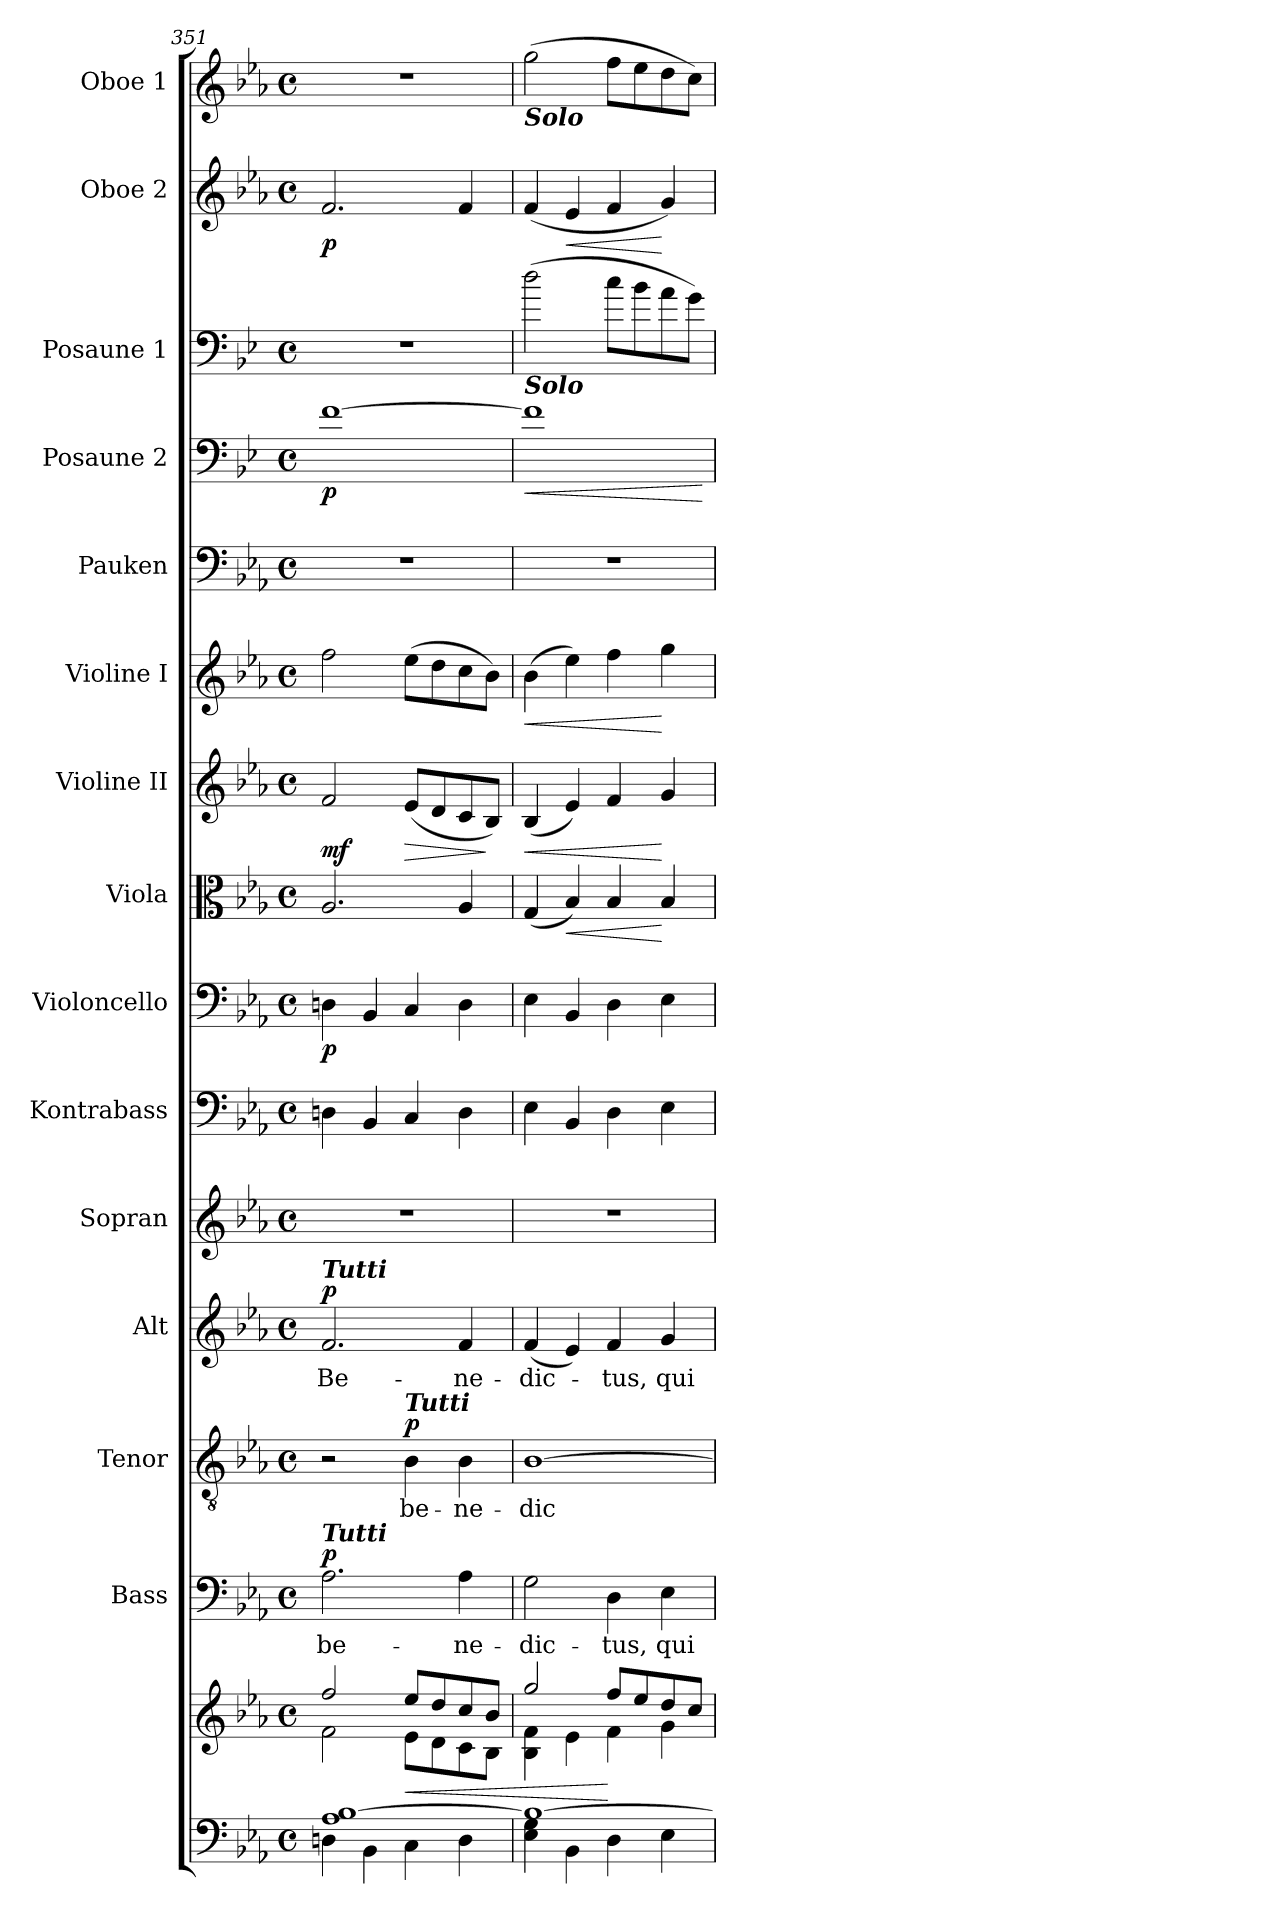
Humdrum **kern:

**kern	**kern	**dynam	**kern	**text	**dynam	**kern	**text	**dynam	**kern	**text	**dynam	**kern	**kern	**kern	**dynam	**kern	**dynam	**kern	**dynam	**kern	**dynam	**kern	**kern	**dynam	**kern	**kern	**dynam	**kern
*part15	*part15	*part15	*part14	*part14	*part14	*part13	*part13	*part13	*part12	*part12	*part12	*part11	*part10	*part9	*part9	*part8	*part8	*part7	*part7	*part6	*part6	*part5	*part4	*part4	*part3	*part2	*part2	*part1
*staff16	*staff15	*staff15/16	*staff14	*staff14	*staff14	*staff13	*staff13	*staff13	*staff12	*staff12	*staff12	*staff11	*staff10	*staff9	*staff9	*staff8	*staff8	*staff7	*staff7	*staff6	*staff6	*staff5	*staff4	*staff4	*staff3	*staff2	*staff2	*staff1
*	*	*	*I"Bass	*	*	*I"Tenor	*	*	*I"Alt	*	*	*I"Sopran	*I"Kontrabass	*I"Violoncello	*	*I"Viola	*	*I"Violine II	*	*I"Violine I	*	*I"Pauken	*I"Posaune 2	*	*I"Posaune 1	*I"Oboe 2	*	*I"Oboe 1
*	*	*	*I'B.	*	*	*I'T.	*	*	*I'A.	*	*	*I'S.	*I'Kb.	*I'Vc.	*	*I'Vla.	*	*I'Vl. II	*	*I'Vl. I	*	*I'Pk.	*I'Pos. 2	*	*I'Pos. 1	*I'Ob. 2	*	*I'Ob. 1
*clefF4	*clefG2	*	*clefF4	*	*	*clefGv2	*	*	*clefG2	*	*	*clefG2	*clefF4	*clefF4	*	*clefC3	*	*clefG2	*	*clefG2	*	*clefF4	*clefF4	*	*clefF4	*clefG2	*	*clefG2
*	*	*	*	*	*	*	*	*	*	*	*	*	*ITrd7c12	*	*	*	*	*	*	*	*	*	*ITrd4c7	*	*ITrd4c7	*	*	*
*k[b-e-a-]	*k[b-e-a-]	*	*k[b-e-a-]	*	*	*k[b-e-a-]	*	*	*k[b-e-a-]	*	*	*k[b-e-a-]	*k[b-e-a-]	*k[b-e-a-]	*	*k[b-e-a-]	*	*k[b-e-a-]	*	*k[b-e-a-]	*	*k[b-e-a-]	*k[b-e-a-]	*	*k[b-e-a-]	*k[b-e-a-]	*	*k[b-e-a-]
*E-:	*E-:	*	*E-:	*	*	*E-:	*	*	*E-:	*	*	*E-:	*E-:	*E-:	*	*E-:	*	*E-:	*	*E-:	*	*E-:	*E-:	*	*E-:	*E-:	*	*E-:
*M4/4	*M4/4	*	*M4/4	*	*	*M4/4	*	*	*M4/4	*	*	*M4/4	*M4/4	*M4/4	*	*M4/4	*	*M4/4	*	*M4/4	*	*M4/4	*M4/4	*	*M4/4	*M4/4	*	*M4/4
*met(c)	*met(c)	*	*met(c)	*	*	*met(c)	*	*	*met(c)	*	*	*met(c)	*met(c)	*met(c)	*	*met(c)	*	*met(c)	*	*met(c)	*	*met(c)	*met(c)	*	*met(c)	*met(c)	*	*met(c)
=351	=351	=351	=351	=351	=351	=351	=351	=351	=351	=351	=351	=351	=351	=351	=351	=351	=351	=351	=351	=351	=351	=351	=351	=351	=351	=351	=351	=351
*^	*^	*	*	*	*	*	*	*	*	*	*	*	*	*	*	*	*	*	*	*	*	*	*	*	*	*	*	*
!	!	!	!	!	!	!	!	!	!	!	!LO:TX:a:Bi:t=Tutti	!	!	!	!	!	!	!	!	!	!	!	!	!	!	!	!	!	!	!
!	!	!	!	!	!LO:TX:a:Bi:t=Tutti	!	!	!	!	!	!	!	!	!	!	!	!	!	!	!	!	!	!	!	!	!	!	!	!	!
!	!	!	!	!	!	!LO:LY:b	!LO:DY:a	!	!	!	!	!LO:LY:b	!LO:DY:a	!	!	!	!LO:DY:b	!	!	!	!LO:DY:b	!	!	!	!	!LO:DY:b	!	!	!LO:DY:b	!
1A- [>1B-	4Dn\	2ff/	2f\	.	2.A-\	be-	p	2r	.	.	2.f/	Be-	p	1r	4DDn\	4Dn\	p	2.A-/	.	2f/	mf	2ff\	.	1r	[1B-	p	1r	2.f/	p	1r
.	4BB-\	.	.	.	.	.	.	.	.	.	.	.	.	.	4BBB-/	4BB-/	.	.	.	.	.	.	.	.	.	.	.	.	.	.
!	!	!	!	!	!	!	!	!LO:TX:a:Bi:t=Tutti	!	!	!	!	!	!	!	!	!	!	!	!	!	!	!	!	!	!	!	!	!	!
!	!	!	!	!LO:HP:b	!	!	!	!	!LO:LY:b	!LO:DY:a	!	!	!	!	!	!	!	!	!	!	!LO:HP:b	!	!	!	!	!	!	!	!	!
.	4C\	8ee-/L	8e-\L	<	.	.	.	4B-\	be-	p	.	.	.	.	4CC/	4C/	.	.	.	(<8e-/L	>	(>8ee-\L	.	.	.	.	.	.	.	.
.	.	8dd/	8d\	.	.	.	.	.	.	.	.	.	.	.	.	.	.	.	.	8d/	.	8dd\	.	.	.	.	.	.	.	.
!	!	!	!	!	!	!LO:LY:b	!	!	!LO:LY:b	!	!	!LO:LY:b	!	!	!	!	!	!	!	!	!	!	!	!	!	!	!	!	!	!
.	4D\	8cc/	8c\	.	4A-\	-ne-	.	4B-\	-ne-	.	4f/	-ne-	.	.	4DD\	4D\	.	4A-/	.	8c/	.	8cc\	.	.	.	.	.	4f/	.	.
.	.	8b-/J	8B-\J	.	.	.	.	.	.	.	.	.	.	.	.	.	.	.	.	8B-/J)	]	8b-\J)	.	.	.	.	.	.	.	.
=352	=352	=352	=352	=352	=352	=352	=352	=352	=352	=352	=352	=352	=352	=352	=352	=352	=352	=352	=352	=352	=352	=352	=352	=352	=352	=352	=352	=352	=352	=352
!	!	!	!	!	!	!	!	!	!	!	!	!	!	!	!	!	!	!	!	!	!	!	!	!	!	!	!	!	!	!LO:TX:b:Bi:t=Solo
!	!	!	!	!	!	!	!	!	!	!	!	!	!	!	!	!	!	!	!	!	!	!	!	!	!	!	!LO:TX:b:Bi:t=Solo	!	!	!
!	!	!	!	!	!	!LO:LY:b	!	!	!LO:LY:b	!	!	!LO:LY:b	!	!	!	!	!	!	!	!	!LO:HP:b	!	!LO:HP:b	!	!	!LO:HP:b	!	!	!	!
1B-_	4E-\ 4G\	2gg/	4B-\ 4f\	.	2G\	-dic-	.	[1B-	-dic-	.	(<4f/	-dic-	.	1r	4EE-\	4E-\	.	(<4G/	.	(<4B-/	<	(>4b-\	<	1r	1B-]	<	(>2g\	(<4f/	.	(>2gg\
!	!	!	!	!	!	!	!	!	!	!	!	!	!	!	!	!	!	!	!LO:HP:b	!	!	!	!	!	!	!	!	!	!LO:HP:b	!
.	4BB-\	.	4e-\	.	.	.	.	.	.	.	4e-/)	.	.	.	4BBB-/	4BB-/	.	4B-/)	<	4e-/)	.	4ee-\)	.	.	.	.	.	4e-/	<	.
!	!	!	!	!	!	!LO:LY:b	!	!	!	!	!	!LO:LY:b	!	!	!	!	!	!	!	!	!	!	!	!	!	!	!	!	!	!
.	4D\	8ff/L	4f\	[	4D\	-tus,	.	.	.	.	4f/	-tus,	.	.	4DD\	4D\	.	4B-/	.	4f/	.	4ff\	.	.	.	.	8f\L	4f/	.	8ff\L
.	.	8ee-/	.	.	.	.	.	.	.	.	.	.	.	.	.	.	.	.	.	.	.	.	.	.	.	.	8e-\	.	.	8ee-\
!	!	!	!	!	!	!LO:LY:b	!	!	!	!	!	!LO:LY:b	!	!	!	!	!	!	!	!	!	!	!	!	!	!	!	!	!	!
.	4E-\	8dd/	4g\	.	4E-\	qui	.	.	.	.	4g/	qui	.	.	4EE-\	4E-\	.	4B-/	[	4g/	[	4gg\	[	.	.	.	8d\	4g/)	[	8dd\
.	.	8cc/J	.	.	.	.	.	.	.	.	.	.	.	.	.	.	.	.	.	.	.	.	.	.	.	.	8c\J)	.	.	8cc\J)
*v	*v	*	*	*	*	*	*	*	*	*	*	*	*	*	*	*	*	*	*	*	*	*	*	*	*	*	*	*	*	*
*	*v	*v	*	*	*	*	*	*	*	*	*	*	*	*	*	*	*	*	*	*	*	*	*	*	*	*	*	*	*
.	.	.	.	.	.	.	.	.	.	.	.	.	.	.	.	.	.	.	.	.	.	.	.	[	.	.	.	.
=	=	=	=	=	=	=	=	=	=	=	=	=	=	=	=	=	=	=	=	=	=	=	=	=	=	=	=	=
*-	*-	*-	*-	*-	*-	*-	*-	*-	*-	*-	*-	*-	*-	*-	*-	*-	*-	*-	*-	*-	*-	*-	*-	*-	*-	*-	*-	*-
